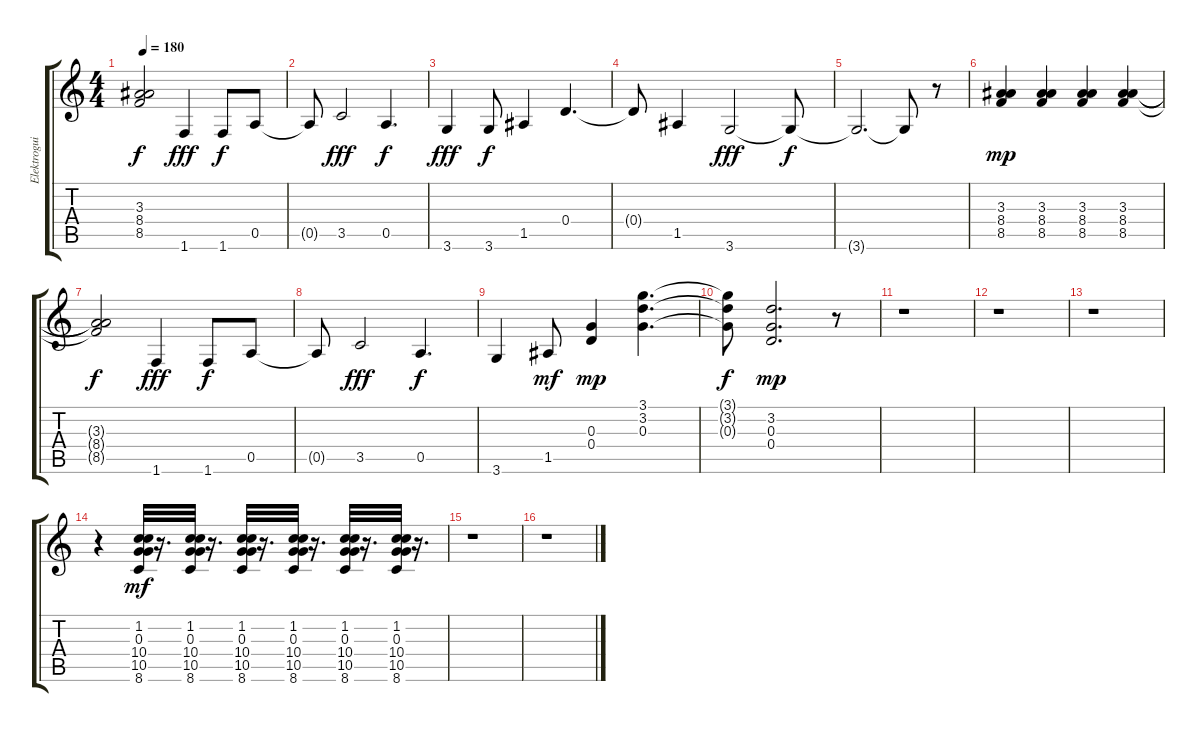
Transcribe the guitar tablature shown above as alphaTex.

\track ("Elektroguitar_2" "Elektrogui") {instrument distortionguitar}
\staff {score tabs}
\tuning (E4 B3 G3 D3 A2 E2) {hide}
\ts (4 4)
\tempo 180
\clef g2
\ks c
(3.3{t} 8.4{t} 8.5{t}).2{dy f} 1.6.4{dy fff} 1.6.8{dy f} 0.5.8 |
0.5{t}.8 3.5.2{dy fff} 0.5.4{d dy f} |
3.6.4{dy fff} 3.6.8{dy f} 1.5.4 0.4.4{d} |
0.4{t}.8 1.5.4 3.6.2{dy fff} 3.6{t}.8{dy f} |
3.6{t}.2{d} 3.6{t}.8 r.8 |
(3.3 8.4 8.5).4{dy mp volume 6} (3.3 8.4 8.5).4 (3.3 8.4 8.5).4 (3.3 8.4 8.5).4 |
(3.3{t} 8.4{t} 8.5{t}).2{dy f} 1.6.4{dy fff} 1.6.8{dy f} 0.5.8 |
0.5{t}.8 3.5.2{dy fff} 0.5.4{d dy f} |
3.6.4 1.5.8{dy mf} (0.3 0.4).4{dy mp} (3.1 3.2 0.3).4{d} |
(3.1{t} 3.2{t} 0.3{t}).8{dy f} (3.2 0.3 0.4).2{d dy mp} r.8 |
r.1 |
r.1 |
r.1 |
r.4 (1.2 0.3 10.4 10.5 8.6).32{dy mf volume 10} r.16{d} (1.2 0.3 10.4 10.5 8.6).32 r.16{d} (1.2 0.3 10.4 10.5 8.6).32 r.16{d} (1.2 0.3 10.4 10.5 8.6).32 r.16{d} (1.2 0.3 10.4 10.5 8.6).32 r.16{d} (1.2 0.3 10.4 10.5 8.6).32 r.16{d} |
r.1 |
r.1
